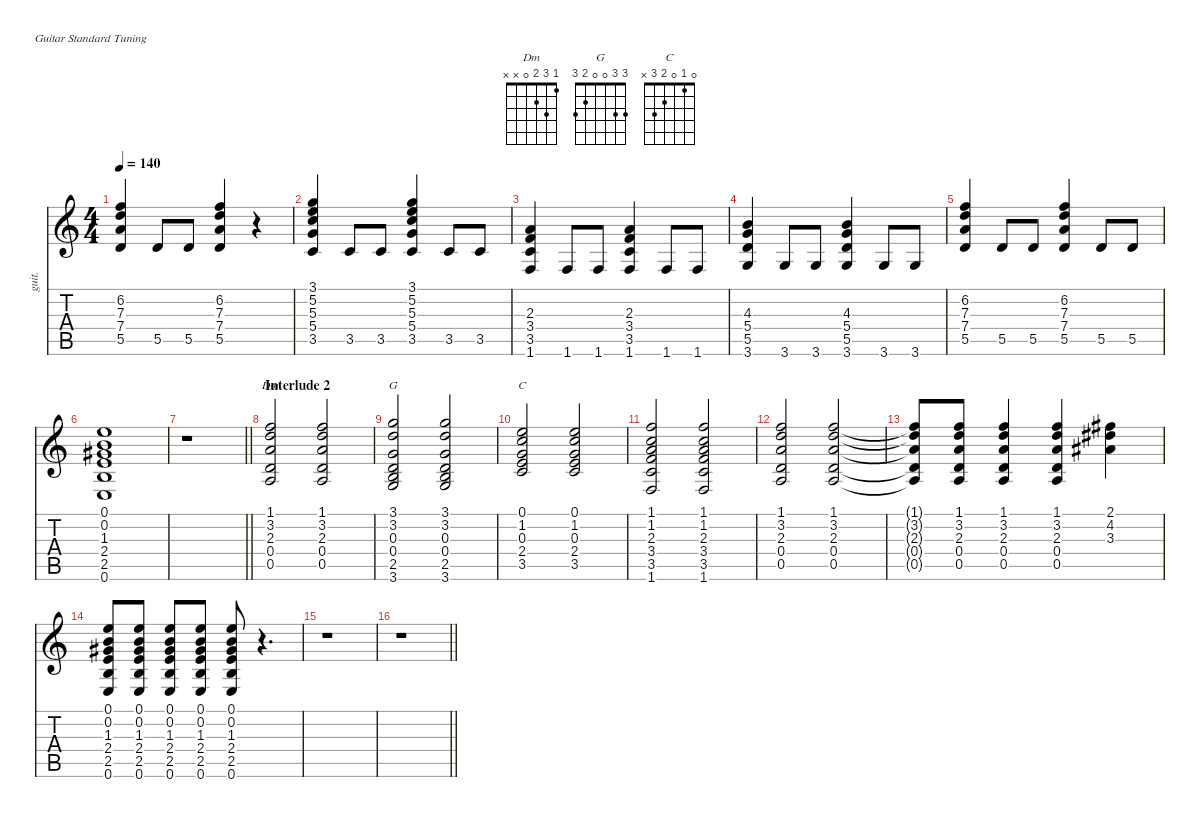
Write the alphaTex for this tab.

\defaultSystemsLayout 4
\hideDynamics
\bracketExtendMode nobrackets
\otherSystemsTrackNameOrientation horizontal
\track ("Guitar1" "guit.") {instrument acousticguitarnylon}
\staff {score tabs}
\tuning (E4 B3 G3 D3 A2 E2)
\chord ("Dm" 1 3 2 0 x x) {showfingering false}
\chord ("G" 3 3 0 0 2 3) {showfingering false}
\chord ("C" 0 1 0 2 3 x) {showfingering false}
\ts (4 4)
\tempo 140
\clef g2
\ks aminor
(6.2 7.3 7.4 5.5).4{dy f} 5.5.8 5.5.8 (6.2 7.3 7.4 5.5).4 r.4 |
(3.1 5.2 5.3 5.4 3.5).4 3.5.8 3.5.8 (3.1 5.2 5.3 5.4 3.5).4 3.5.8 3.5.8 |
(2.3 3.4 3.5 1.6).4 1.6.8 1.6.8 (2.3 3.4 3.5 1.6).4 1.6.8 1.6.8 |
(4.3 5.4 5.5 3.6).4 3.6.8 3.6.8 (4.3 5.4 5.5 3.6).4 3.6.8 3.6.8 |
(6.2 7.3 7.4 5.5).4 5.5.8 5.5.8 (6.2 7.3 7.4 5.5).4 5.5.8 5.5.8 |
(0.1 0.2 1.3{acc #} 2.4 2.5 0.6).1 |
\barLineRight lightlight
r.1 |
\section ("" "Interlude 2")
(1.1 3.2 2.3 0.4 0.5).2{ch "Dm"} (1.1 3.2 2.3 0.4 0.5).2 |
(3.1 3.2 0.3 0.4 2.5 3.6).2{ch "G"} (3.1 3.2 0.3 0.4 2.5 3.6).2 |
(0.1 1.2 0.3 2.4 3.5).2{ch "C"} (0.1 1.2 0.3 2.4 3.5).2 |
(1.1 1.2 2.3 3.4 3.5 1.6).2 (1.1 1.2 2.3 3.4 3.5 1.6).2 |
(1.1 3.2 2.3 0.4 0.5).2 (1.1 3.2 2.3 0.4 0.5).2 |
(1.1{t} 3.2{t} 2.3{t} 0.4{t} 0.5{t}).8 (1.1 3.2 2.3 0.4 0.5).8 (1.1 3.2 2.3 0.4 0.5).4 (1.1 3.2 2.3 0.4 0.5).4 (2.1{acc #} 4.2{acc #} 3.3{acc #}).4 |
(0.1 0.2 1.3{acc #} 2.4 2.5 0.6).8{dy mf} (0.1 0.2 1.3{acc #} 2.4 2.5 0.6).8 (0.1 0.2 1.3{acc #} 2.4 2.5 0.6).8 (0.1 0.2 1.3{acc #} 2.4 2.5 0.6).8 (0.1 0.2 1.3{acc #} 2.4 2.5 0.6).8 r.4{d} |
r.1 |
\barLineRight lightlight
r.1
